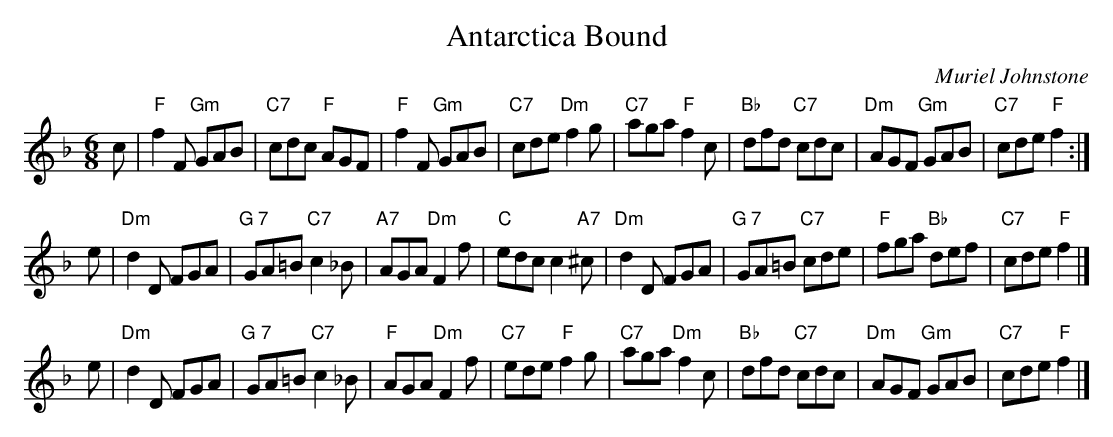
X:1
T: Antarctica Bound
C: Muriel Johnstone
M: 6/8
L: 1/8
K: F
c \
| "F"f2F "Gm"GAB | "C7"cdc "F"AGF | "F"f2F "Gm"GAB | "C7"cde "Dm"f2g \
| "C7"aga "F"f2c | "Bb"dfd "C7"cdc | "Dm"AGF "Gm"GAB | "C7"cde "F"f2 :|
e \
| "Dm"d2D FGA | "G 7"GA=B "C7"c2_B | "A7"AGA "Dm"F2f | "C"edc c2"A7"^c \
| "Dm"d2D FGA | "G 7"GA=B "C7"cde | "F"fga "Bb"def | "C7"cde "F"f2 |]
e \
| "Dm"d2D FGA | "G 7"GA=B "C7"c2_B | "F"AGA "Dm"F2f | "C7"ede "F"f2g \
| "C7"aga "Dm"f2c | "Bb"dfd "C7"cdc | "Dm"AGF "Gm"GAB | "C7"cde "F"f2 |]
